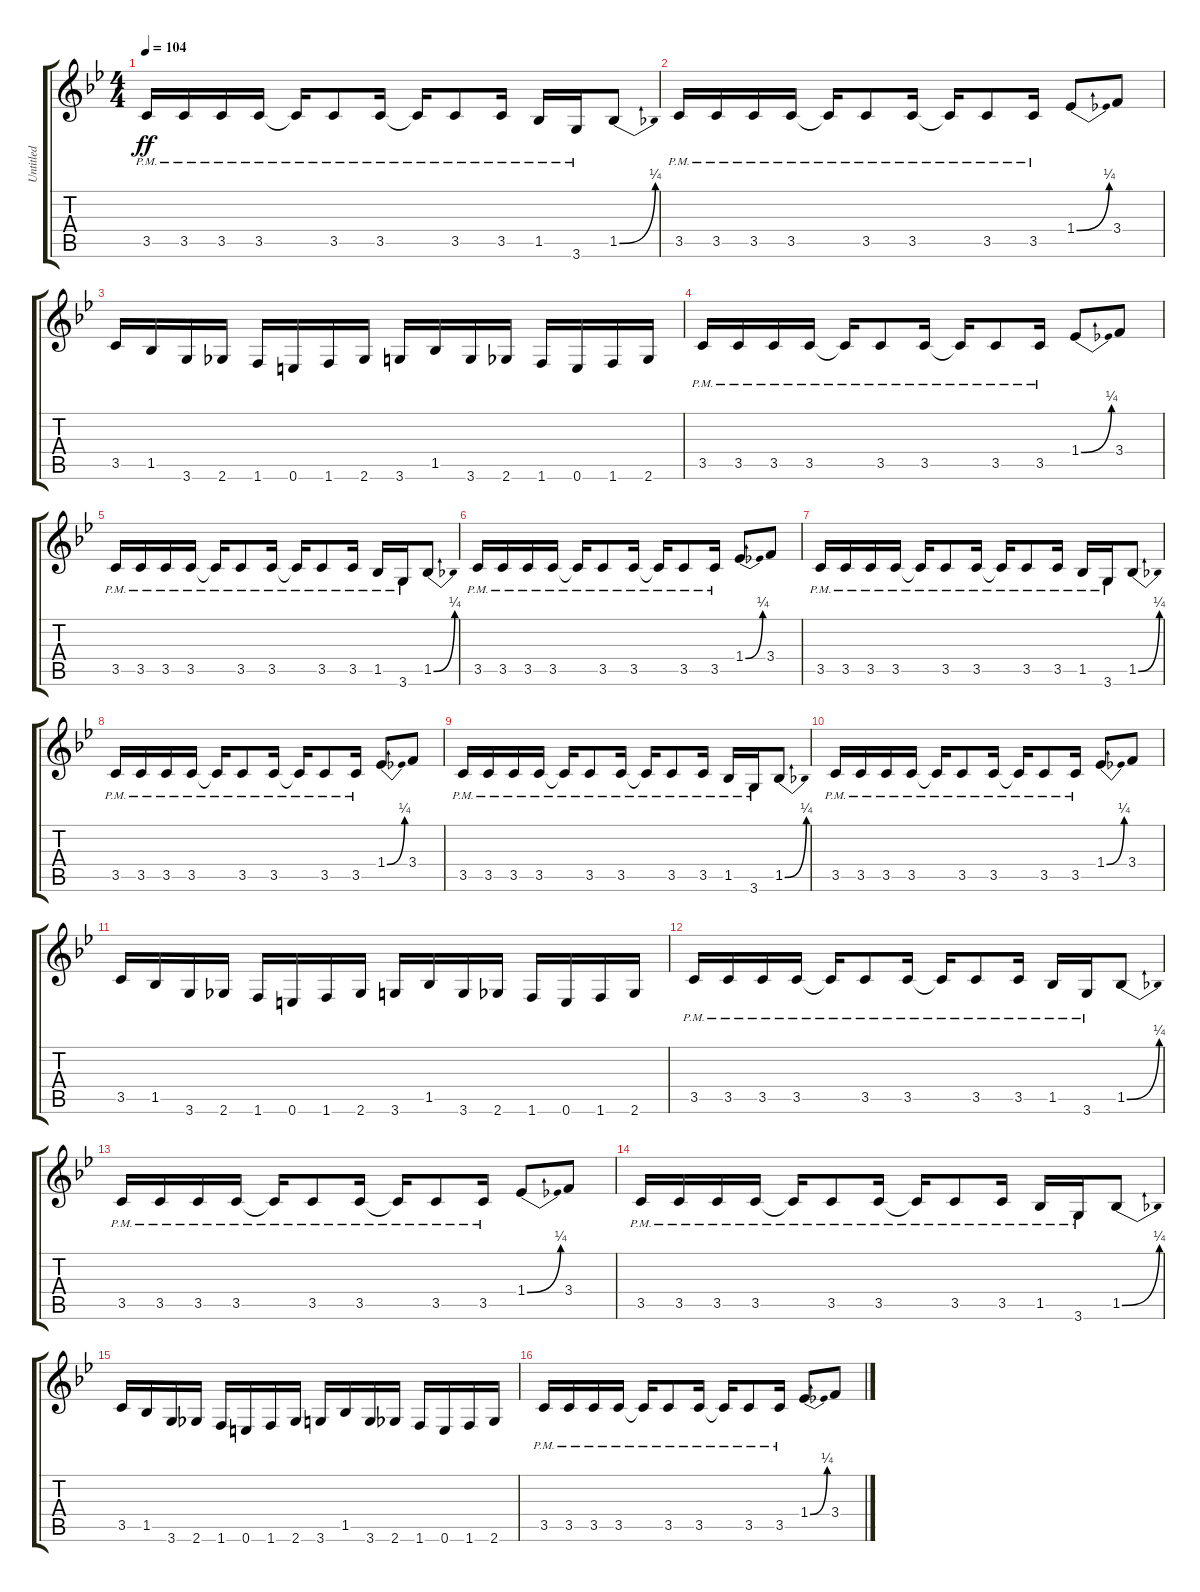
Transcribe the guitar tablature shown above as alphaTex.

\track ("Untitled" "Untitled") {instrument distortionguitar}
\staff {score tabs}
\tuning (E4 B3 G3 D3 A2 E2) {hide}
\ts (4 4)
\tempo 104
\clef g2
\ks bb
3.5{pm}.16{dy ff} 3.5{pm}.16 3.5{pm}.16 3.5{pm}.16 3.5{pm t}.16 3.5{pm}.8 3.5{pm}.16 3.5{pm t}.16 3.5{pm}.8 3.5{pm}.16 1.5{pm}.16 3.6{pm}.16 1.5{be (bend 0 0 60 1)}.8 |
3.5{pm}.16 3.5{pm}.16 3.5{pm}.16 3.5{pm}.16 3.5{pm t}.16 3.5{pm}.8 3.5{pm}.16 3.5{pm t}.16 3.5{pm}.8 3.5{pm}.16 1.4{be (bend 0 0 60 1)}.8 3.4.8 |
3.5.16 1.5.16 3.6.16 2.6.16 1.6.16 0.6.16 1.6.16 2.6.16 3.6.16 1.5.16 3.6.16 2.6.16 1.6.16 0.6.16 1.6.16 2.6.16 |
3.5{pm}.16 3.5{pm}.16 3.5{pm}.16 3.5{pm}.16 3.5{pm t}.16 3.5{pm}.8 3.5{pm}.16 3.5{pm t}.16 3.5{pm}.8 3.5{pm}.16 1.4{be (bend 0 0 60 1)}.8 3.4.8 |
3.5{pm}.16 3.5{pm}.16 3.5{pm}.16 3.5{pm}.16 3.5{pm t}.16 3.5{pm}.8 3.5{pm}.16 3.5{pm t}.16 3.5{pm}.8 3.5{pm}.16 1.5{pm}.16 3.6{pm}.16 1.5{be (bend 0 0 60 1)}.8 |
3.5{pm}.16 3.5{pm}.16 3.5{pm}.16 3.5{pm}.16 3.5{pm t}.16 3.5{pm}.8 3.5{pm}.16 3.5{pm t}.16 3.5{pm}.8 3.5{pm}.16 1.4{be (bend 0 0 60 1)}.8 3.4.8 |
3.5{pm}.16 3.5{pm}.16 3.5{pm}.16 3.5{pm}.16 3.5{pm t}.16 3.5{pm}.8 3.5{pm}.16 3.5{pm t}.16 3.5{pm}.8 3.5{pm}.16 1.5{pm}.16 3.6{pm}.16 1.5{be (bend 0 0 60 1)}.8 |
3.5{pm}.16 3.5{pm}.16 3.5{pm}.16 3.5{pm}.16 3.5{pm t}.16 3.5{pm}.8 3.5{pm}.16 3.5{pm t}.16 3.5{pm}.8 3.5{pm}.16 1.4{be (bend 0 0 60 1)}.8 3.4.8 |
3.5{pm}.16 3.5{pm}.16 3.5{pm}.16 3.5{pm}.16 3.5{pm t}.16 3.5{pm}.8 3.5{pm}.16 3.5{pm t}.16 3.5{pm}.8 3.5{pm}.16 1.5{pm}.16 3.6{pm}.16 1.5{be (bend 0 0 60 1)}.8 |
3.5{pm}.16 3.5{pm}.16 3.5{pm}.16 3.5{pm}.16 3.5{pm t}.16 3.5{pm}.8 3.5{pm}.16 3.5{pm t}.16 3.5{pm}.8 3.5{pm}.16 1.4{be (bend 0 0 60 1)}.8 3.4.8 |
3.5.16 1.5.16 3.6.16 2.6.16 1.6.16 0.6.16 1.6.16 2.6.16 3.6.16 1.5.16 3.6.16 2.6.16 1.6.16 0.6.16 1.6.16 2.6.16 |
3.5{pm}.16 3.5{pm}.16 3.5{pm}.16 3.5{pm}.16 3.5{pm t}.16 3.5{pm}.8 3.5{pm}.16 3.5{pm t}.16 3.5{pm}.8 3.5{pm}.16 1.5{pm}.16 3.6{pm}.16 1.5{be (bend 0 0 60 1)}.8 |
3.5{pm}.16 3.5{pm}.16 3.5{pm}.16 3.5{pm}.16 3.5{pm t}.16 3.5{pm}.8 3.5{pm}.16 3.5{pm t}.16 3.5{pm}.8 3.5{pm}.16 1.4{be (bend 0 0 60 1)}.8 3.4.8 |
3.5{pm}.16 3.5{pm}.16 3.5{pm}.16 3.5{pm}.16 3.5{pm t}.16 3.5{pm}.8 3.5{pm}.16 3.5{pm t}.16 3.5{pm}.8 3.5{pm}.16 1.5{pm}.16 3.6{pm}.16 1.5{be (bend 0 0 60 1)}.8 |
3.5.16 1.5.16 3.6.16 2.6.16 1.6.16 0.6.16 1.6.16 2.6.16 3.6.16 1.5.16 3.6.16 2.6.16 1.6.16 0.6.16 1.6.16 2.6.16 |
3.5{pm}.16 3.5{pm}.16 3.5{pm}.16 3.5{pm}.16 3.5{pm t}.16 3.5{pm}.8 3.5{pm}.16 3.5{pm t}.16 3.5{pm}.8 3.5{pm}.16 1.4{be (bend 0 0 60 1)}.8 3.4.8
